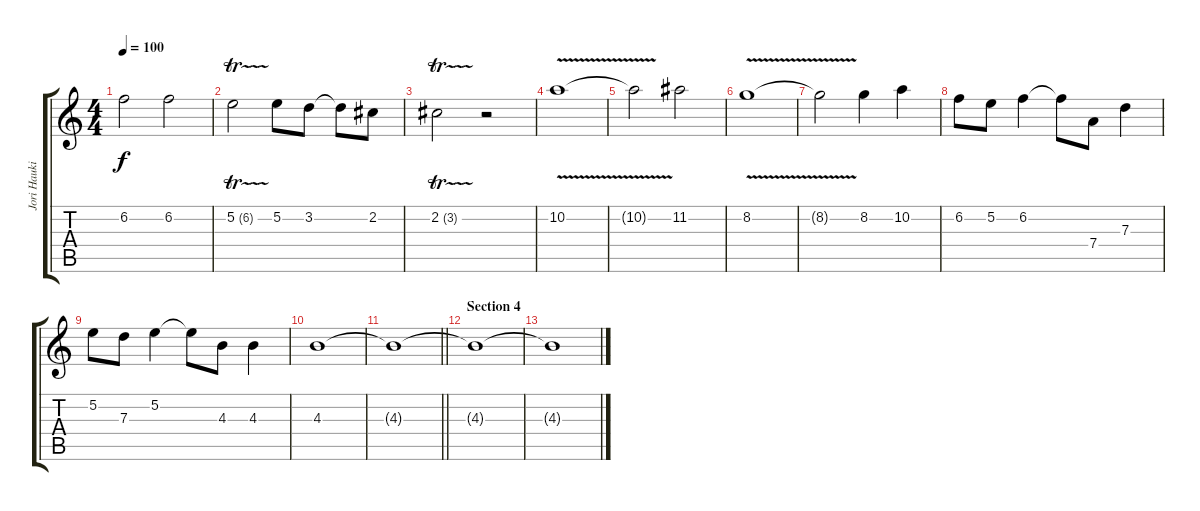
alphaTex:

\track ("Jori Haukio (lead guitar) " "Jori Hauki") {instrument overdrivenguitar}
\staff {score tabs}
\tuning (E4 B3 G3 D3 A2 E2) {hide}
\ts (4 4)
\tempo 100
\clef g2
\ks aminor
6.2{t}.2{dy f} 6.2.2 |
5.2{tr (6 32)}.2 5.2.8 3.2.8 3.2{t}.8 2.2.8 |
2.2{tr (3 32)}.2 r.2 |
10.2{v}.1 |
10.2{t}.2 11.2.2 |
8.2{v}.1 |
8.2{t}.2 8.2.4 10.2.4 |
6.2.8 5.2.8 6.2.4 6.2{t}.8 7.4.8 7.3.4 |
5.2.8 7.3.8 5.2.4 5.2{t}.8 4.3.8 4.3.4 |
4.3.1 |
\barLineRight lightlight
4.3{t}.1 |
\section ("" "Section 4")
4.3{t}.1{volume 6} |
4.3{t}.1
